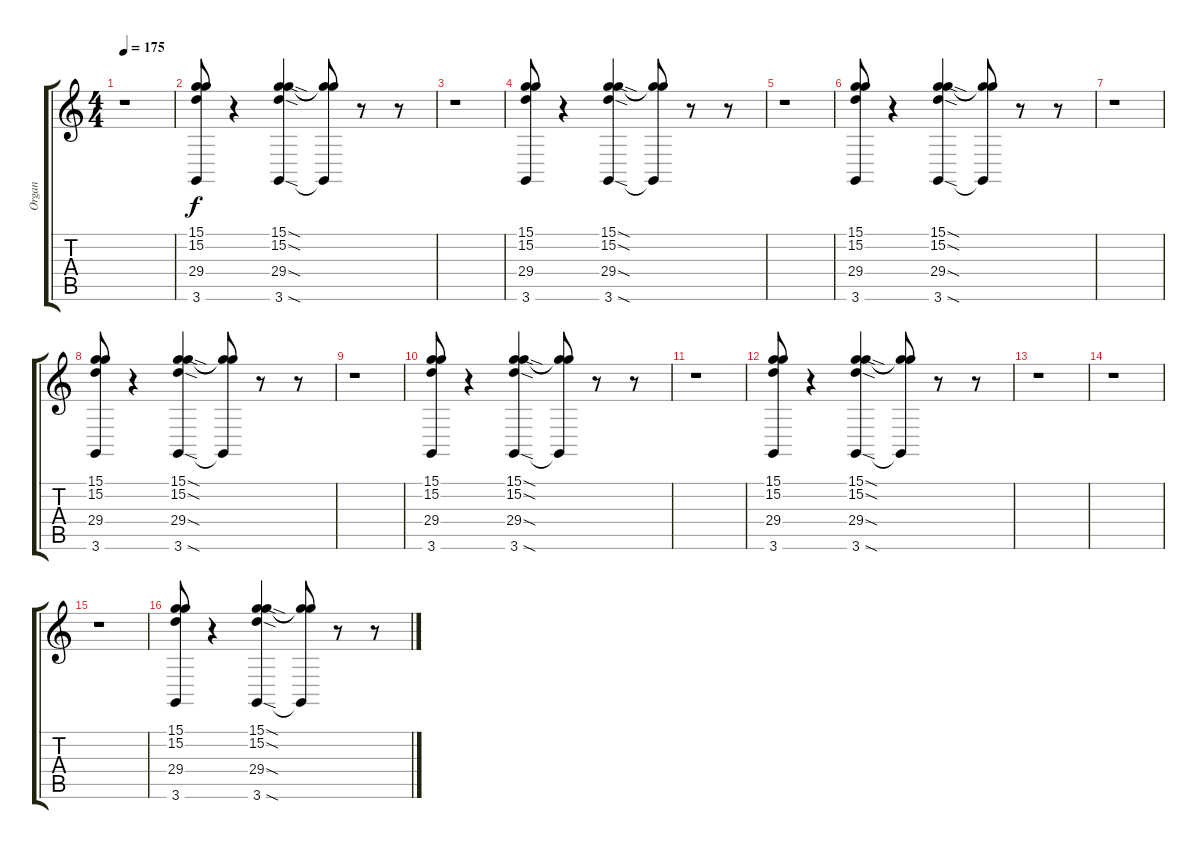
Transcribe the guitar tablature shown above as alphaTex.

\track ("Organ" "Organ") {instrument rockorgan}
\staff {score tabs}
\tuning (E4 B3 G3 D3 A2 E2) {hide}
\ts (4 4)
\tempo 175
\clef g2
\ks c
r.1{dy f instrument rockorgan} |
(15.1 15.2 29.4 3.6).8 r.4 (15.1{sod} 15.2{sod} 29.4{sod} 3.6{sod}).4 (15.1{t} 29.4{t} 3.6{t}).8 r.8 r.8 |
r.1 |
(15.1 15.2 29.4 3.6).8 r.4 (15.1{sod} 15.2{sod} 29.4{sod} 3.6{sod}).4 (15.1{t} 29.4{t} 3.6{t}).8 r.8 r.8 |
r.1 |
(15.1 15.2 29.4 3.6).8 r.4 (15.1{sod} 15.2{sod} 29.4{sod} 3.6{sod}).4 (15.1{t} 29.4{t} 3.6{t}).8 r.8 r.8 |
r.1 |
(15.1 15.2 29.4 3.6).8 r.4 (15.1{sod} 15.2{sod} 29.4{sod} 3.6{sod}).4 (15.1{t} 29.4{t} 3.6{t}).8 r.8 r.8 |
r.1 |
(15.1 15.2 29.4 3.6).8 r.4 (15.1{sod} 15.2{sod} 29.4{sod} 3.6{sod}).4 (15.1{t} 29.4{t} 3.6{t}).8 r.8 r.8 |
r.1 |
(15.1 15.2 29.4 3.6).8 r.4 (15.1{sod} 15.2{sod} 29.4{sod} 3.6{sod}).4 (15.1{t} 29.4{t} 3.6{t}).8 r.8 r.8 |
r.1 |
r.1 |
r.1 |
(15.1 15.2 29.4 3.6).8 r.4 (15.1{sod} 15.2{sod} 29.4{sod} 3.6{sod}).4 (15.1{t} 29.4{t} 3.6{t}).8 r.8 r.8
